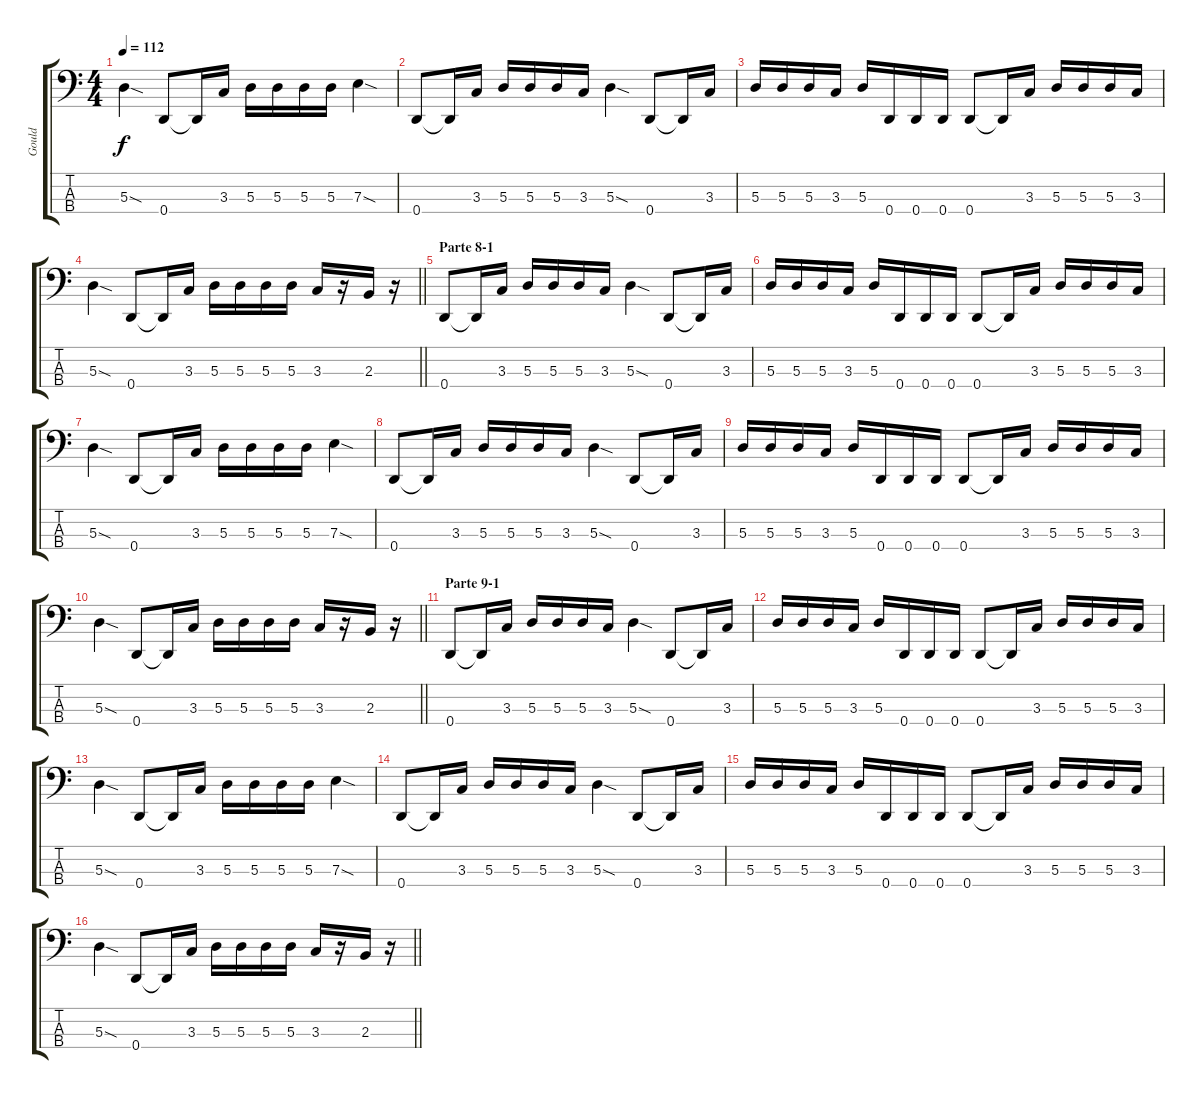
\track ("Gould" "Gould") {instrument electricbasspick}
\staff {score tabs}
\tuning (G2 D2 A1 D1) {hide}
\ts (4 4)
\tempo 112
\clef f4
\ks c
5.3{sod}.4{dy f} 0.4.8 0.4{t}.16 3.3.16 5.3.16 5.3.16 5.3.16 5.3.16 7.3{sod}.4 |
0.4.8 0.4{t}.16 3.3.16 5.3.16 5.3.16 5.3.16 3.3.16 5.3{sod}.4 0.4.8 0.4{t}.16 3.3.16 |
5.3.16 5.3.16 5.3.16 3.3.16 5.3.16 0.4.16 0.4.16 0.4.16 0.4.8 0.4{t}.16 3.3.16 5.3.16 5.3.16 5.3.16 3.3.16 |
\barLineRight lightlight
5.3{sod}.4 0.4.8 0.4{t}.16 3.3.16 5.3.16 5.3.16 5.3.16 5.3.16 3.3.16 r.16 2.3.16 r.16 |
\section ("" "Parte 8-1")
0.4.8 0.4{t}.16 3.3.16 5.3.16 5.3.16 5.3.16 3.3.16 5.3{sod}.4 0.4.8 0.4{t}.16 3.3.16 |
5.3.16 5.3.16 5.3.16 3.3.16 5.3.16 0.4.16 0.4.16 0.4.16 0.4.8 0.4{t}.16 3.3.16 5.3.16 5.3.16 5.3.16 3.3.16 |
5.3{sod}.4 0.4.8 0.4{t}.16 3.3.16 5.3.16 5.3.16 5.3.16 5.3.16 7.3{sod}.4 |
0.4.8 0.4{t}.16 3.3.16 5.3.16 5.3.16 5.3.16 3.3.16 5.3{sod}.4 0.4.8 0.4{t}.16 3.3.16 |
5.3.16 5.3.16 5.3.16 3.3.16 5.3.16 0.4.16 0.4.16 0.4.16 0.4.8 0.4{t}.16 3.3.16 5.3.16 5.3.16 5.3.16 3.3.16 |
\barLineRight lightlight
5.3{sod}.4 0.4.8 0.4{t}.16 3.3.16 5.3.16 5.3.16 5.3.16 5.3.16 3.3.16 r.16 2.3.16 r.16 |
\section ("" "Parte 9-1")
0.4.8 0.4{t}.16 3.3.16 5.3.16 5.3.16 5.3.16 3.3.16 5.3{sod}.4 0.4.8 0.4{t}.16 3.3.16 |
5.3.16 5.3.16 5.3.16 3.3.16 5.3.16 0.4.16 0.4.16 0.4.16 0.4.8 0.4{t}.16 3.3.16 5.3.16 5.3.16 5.3.16 3.3.16 |
5.3{sod}.4 0.4.8 0.4{t}.16 3.3.16 5.3.16 5.3.16 5.3.16 5.3.16 7.3{sod}.4 |
0.4.8 0.4{t}.16 3.3.16 5.3.16 5.3.16 5.3.16 3.3.16 5.3{sod}.4 0.4.8 0.4{t}.16 3.3.16 |
5.3.16 5.3.16 5.3.16 3.3.16 5.3.16 0.4.16 0.4.16 0.4.16 0.4.8 0.4{t}.16 3.3.16 5.3.16 5.3.16 5.3.16 3.3.16 |
\barLineRight lightlight
5.3{sod}.4 0.4.8 0.4{t}.16 3.3.16 5.3.16 5.3.16 5.3.16 5.3.16 3.3.16 r.16 2.3.16 r.16
